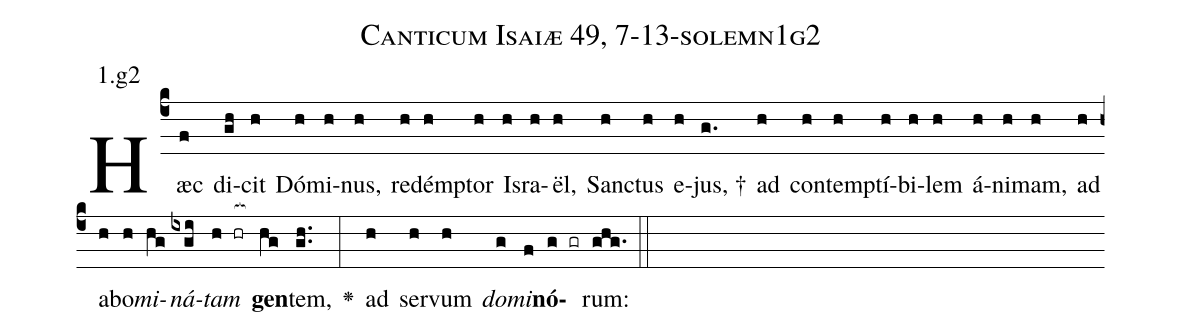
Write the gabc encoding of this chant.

name: Canticum Isaiæ 49, 7-13-solemn1g2;
annotation: 1.g2;
%%
(c4)Hæc(f) di(gh)cit(h) Dó(h)mi(h)nus,(h) re(h)dém(h)ptor(h) Is(h)ra(h)ël,(h) San(h)ctus(h) e(h)jus, †(g.) ad(h) con(h)tem(h)ptí(h)bi(h)lem(h) á(h)ni(h)mam,(h) ad(h) a(h)bo(h)<i>mi</i>(hg)<i>ná</i>(ixgi)<i>tam</i>(h hr[ocb:1{]) <b>gen</b>(hg[ocb:0}])tem,(gh..) <v>\greheightstar</v>(:) ad(h) ser(h)vum(h) <i>do</i>(g)<i>mi</i>(f)<b>nó</b>(g gr)rum:(ghg.) (::)


%E(h) u(h) o(g) u(f) a(g) e.(ghg.) (::)
